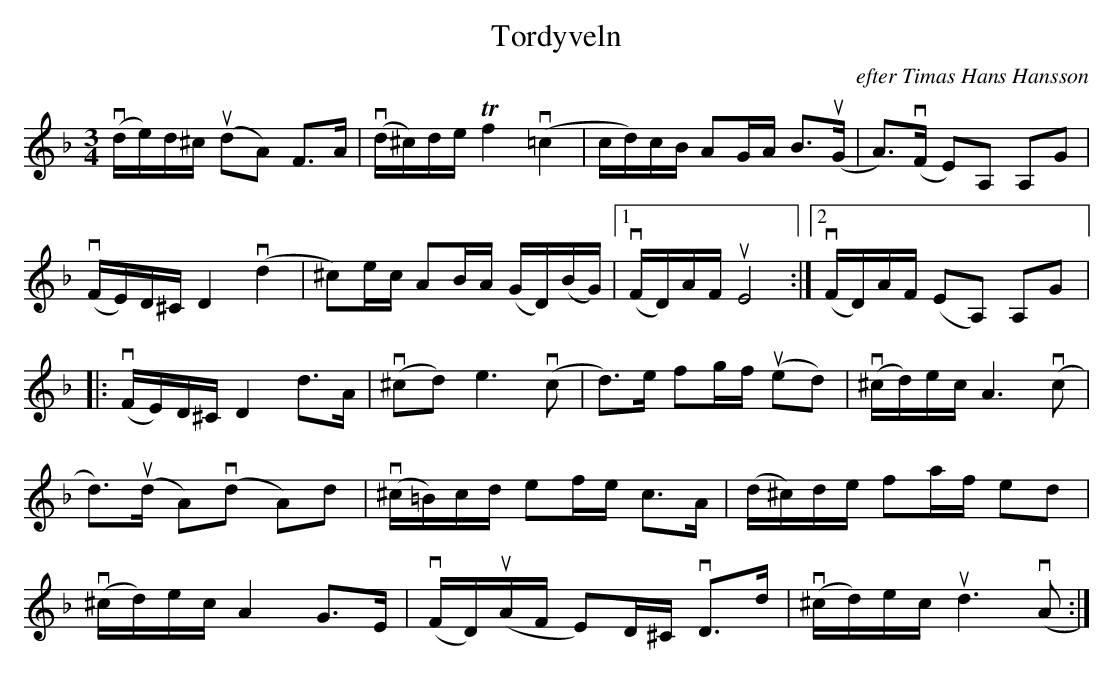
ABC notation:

X:1
T: Tordyveln
C: efter Timas Hans Hansson
M: 3/4
L: 1/8
K: Dm
v(d/e/)d/^c/ u(dA) F>A | v(d/^c/)d/e/ Tf2 v(=c2 | c/d/)c/B/ AG/A/ B>u(G | A)>v(F E)A, A,G |
v(F/E/)D/^C/ D2 v(d2 | ^c)e/c/ AB/A/ (G/D/)(B/G/) |1 v(F/D/)A/F/ uE4 :|2 v(F/D/)A/F/ (EA,) A,G |:
v(F/E/)D/^C/ D2 d>A | v(^cd) e3 v(c | d)>e fg/f/ u(ed) | v(^c/d/)e/c/ A3 v(c |
d)>u(d A)v(d A)d | v(^c/=B/)c/d/ ef/e/ c>A | (d/^c/)d/e/ fa/f/ ed |
v(^c/d/)e/c/ A2 G>E | v(F/D/)u(A/F/ E)D/^C/ vD>d | v(^c/d/)e/c/ ud3 v(A :|
